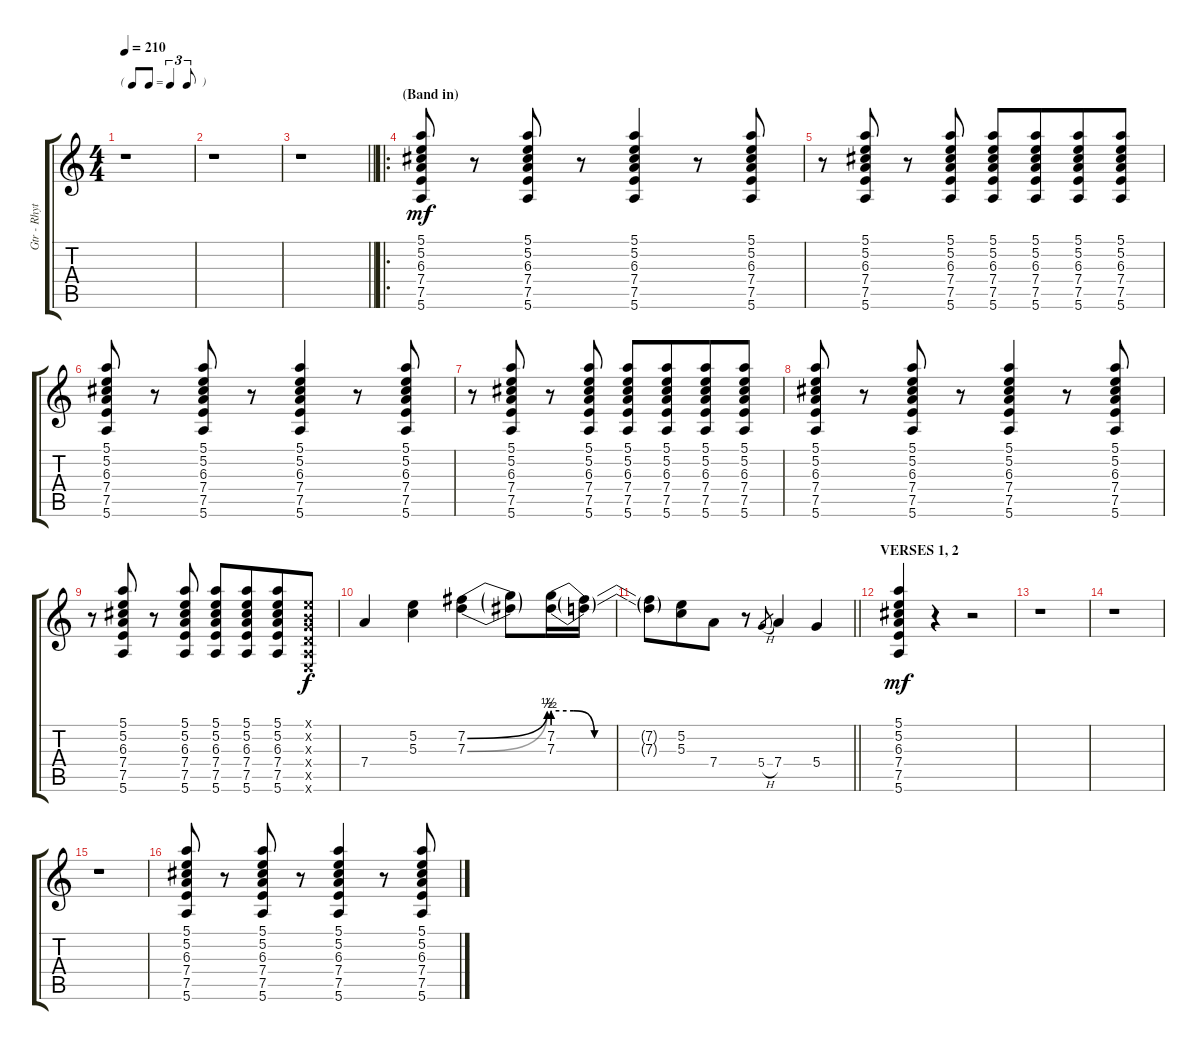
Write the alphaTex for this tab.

\track ("Gtr - Rhythm 2" "Gtr - Rhyt") {instrument overdrivenguitar}
\staff {score tabs}
\tuning (E4 B3 G3 D3 A2 E2) {hide}
\ts (4 4)
\tf triplet8th
\tempo 210
\clef g2
\ks c
r.1{dy mf} |
r.1 |
\barLineRight lightlight
r.1 |
\ro
\section ("" "(Band in)")
(5.1 5.2 6.3 7.4 7.5 5.6).8 r.8 (5.1 5.2 6.3 7.4 7.5 5.6).8 r.8 (5.1 5.2 6.3 7.4 7.5 5.6).4 r.8 (5.1 5.2 6.3 7.4 7.5 5.6).8 |
r.8 (5.1 5.2 6.3 7.4 7.5 5.6).8 r.8 (5.1 5.2 6.3 7.4 7.5 5.6).8 (5.1 5.2 6.3 7.4 7.5 5.6).8 (5.1 5.2 6.3 7.4 7.5 5.6).8{beam merge} (5.1 5.2 6.3 7.4 7.5 5.6).8 (5.1 5.2 6.3 7.4 7.5 5.6).8 |
(5.1 5.2 6.3 7.4 7.5 5.6).8 r.8 (5.1 5.2 6.3 7.4 7.5 5.6).8 r.8 (5.1 5.2 6.3 7.4 7.5 5.6).4 r.8 (5.1 5.2 6.3 7.4 7.5 5.6).8 |
r.8 (5.1 5.2 6.3 7.4 7.5 5.6).8 r.8 (5.1 5.2 6.3 7.4 7.5 5.6).8 (5.1 5.2 6.3 7.4 7.5 5.6).8 (5.1 5.2 6.3 7.4 7.5 5.6).8{beam merge} (5.1 5.2 6.3 7.4 7.5 5.6).8 (5.1 5.2 6.3 7.4 7.5 5.6).8 |
(5.1 5.2 6.3 7.4 7.5 5.6).8 r.8 (5.1 5.2 6.3 7.4 7.5 5.6).8 r.8 (5.1 5.2 6.3 7.4 7.5 5.6).4 r.8 (5.1 5.2 6.3 7.4 7.5 5.6).8 |
r.8 (5.1 5.2 6.3 7.4 7.5 5.6).8 r.8 (5.1 5.2 6.3 7.4 7.5 5.6).8 (5.1 5.2 6.3 7.4 7.5 5.6).8 (5.1 5.2 6.3 7.4 7.5 5.6).8{beam merge} (5.1 5.2 6.3 7.4 7.5 5.6).8 (0.1{x} 0.2{x} 0.3{x} 0.4{x} 0.5{x} 0.6{x}).8{dy f} |
7.4.4 (5.2 5.3).4 (7.2{be (bend 0 0 60 2)} 7.3{be (bend 0 0 60 2)}).4 (7.2{t} 7.3{t}).8 (7.2{be (custom 0 2 10 2 20 0 60 0)} 7.3{be (custom 0 2 10 2 20 0 60 0)}).16 (7.2{t} 7.3{t}).16 |
\barLineRight lightlight
(7.2{t} 7.3{t}).8 (5.2 5.3).8{beam merge} 7.4.8 r.8 5.4{h}.8{gr} 7.4.4 5.4.4 |
\section ("" "VERSES 1, 2")
(5.1 5.2 6.3 7.4 7.5 5.6).4{dy mf} r.4 r.2 |
r.1 |
r.1 |
r.1 |
(5.1 5.2 6.3 7.4 7.5 5.6).8 r.8 (5.1 5.2 6.3 7.4 7.5 5.6).8 r.8 (5.1 5.2 6.3 7.4 7.5 5.6).4 r.8 (5.1 5.2 6.3 7.4 7.5 5.6).8
